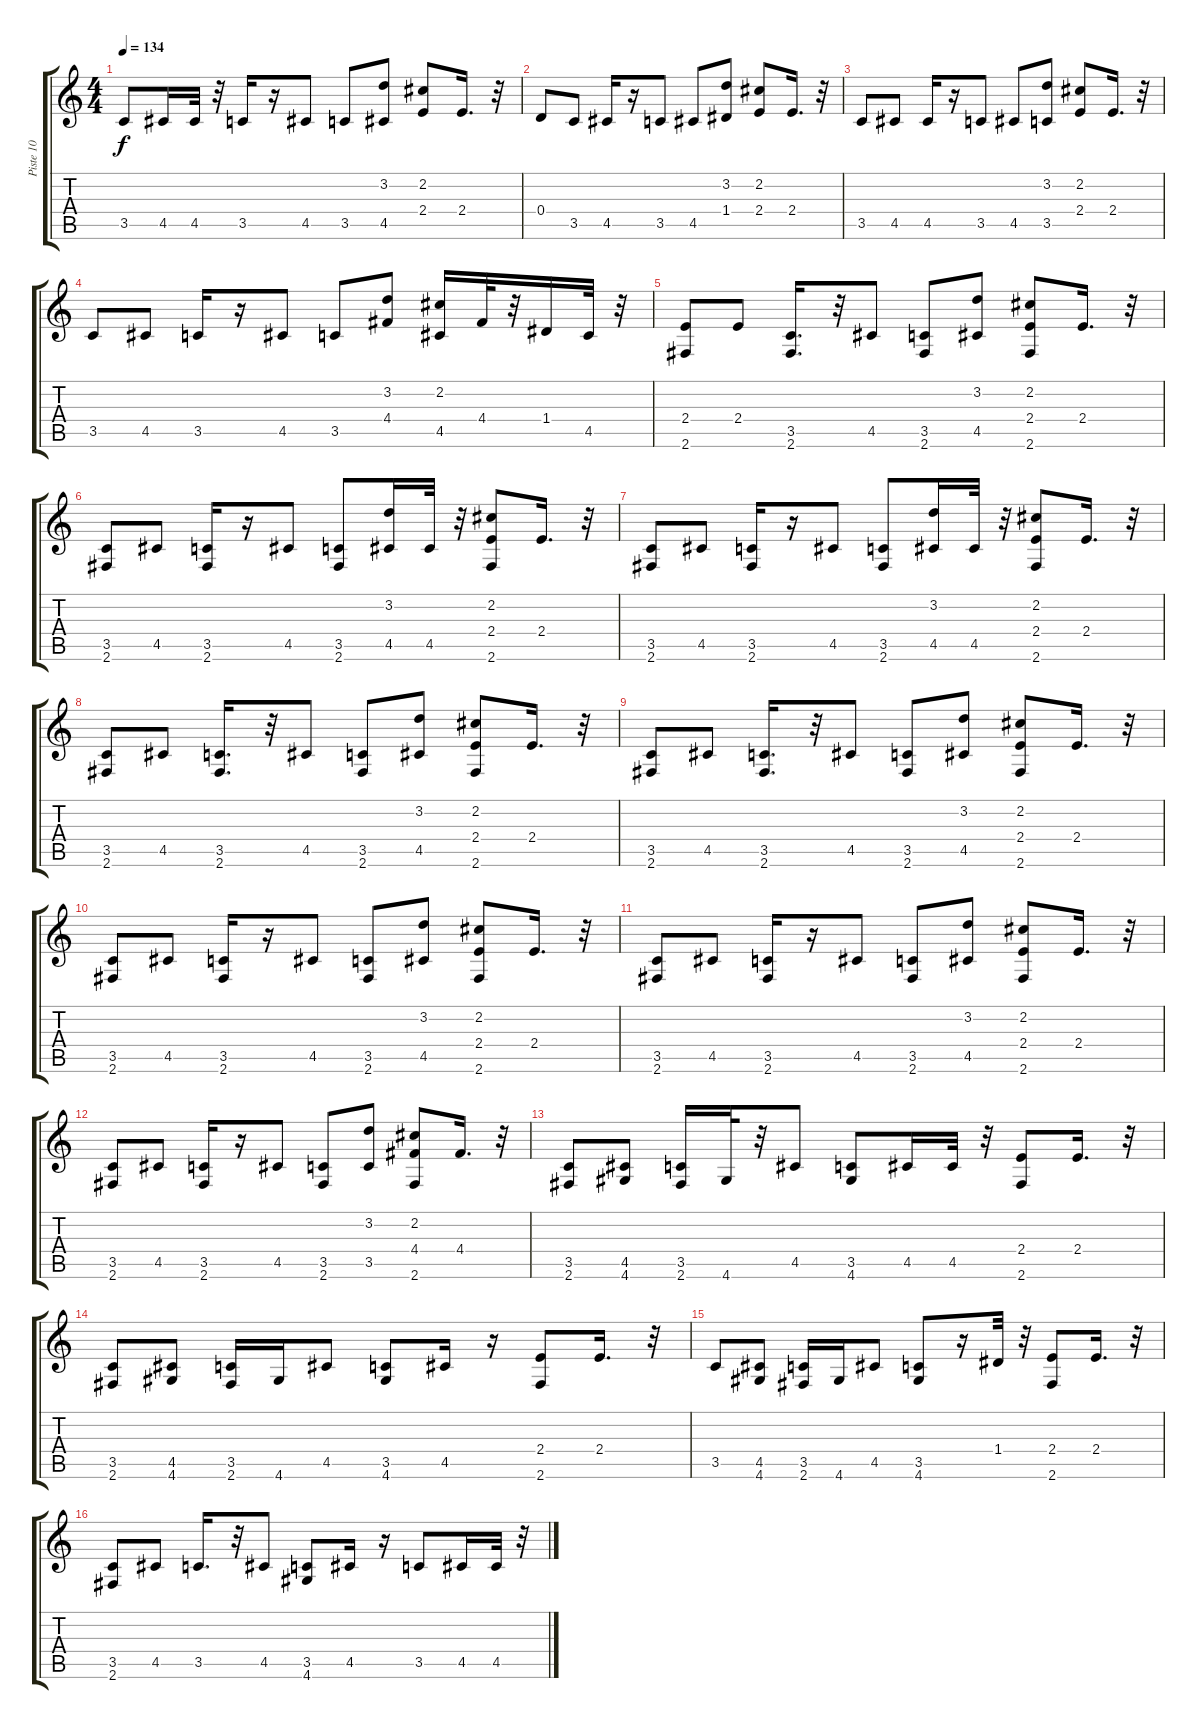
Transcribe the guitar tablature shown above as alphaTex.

\track ("Piste 10" "Piste 10") {instrument acousticbass}
\staff {score tabs}
\tuning (E4 B3 G3 D3 A2 E2) {hide}
\ts (4 4)
\tempo 134
\clef g2
\ks c
3.5.8{dy f} 4.5.16 4.5.32 r.32 3.5.16 r.16 4.5.8 3.5.8 (3.2 4.5).8 (2.2 2.4).8 2.4.16{d} r.32 |
0.4.8 3.5.8 4.5.16 r.16 3.5.8 4.5.8 (3.2 1.4).8 (2.2 2.4).8 2.4.16{d} r.32 |
3.5.8 4.5.8 4.5.16 r.16 3.5.8 4.5.8 (3.2 3.5).8 (2.2 2.4).8 2.4.16{d} r.32 |
3.5.8 4.5.8 3.5.16 r.16 4.5.8 3.5.8 (3.2 4.4).8 (2.2 4.5).16 4.4.32 r.32 1.4.16 4.5.32 r.32 |
(2.4 2.6).8 2.4.8 (3.5 2.6).16{d} r.32 4.5.8 (3.5 2.6).8 (3.2 4.5).8 (2.2 2.4 2.6).8 2.4.16{d} r.32 |
(3.5 2.6).8 4.5.8 (3.5 2.6).16 r.16 4.5.8 (3.5 2.6).8 (3.2 4.5).16 4.5.32 r.32 (2.2 2.4 2.6).8 2.4.16{d} r.32 |
(3.5 2.6).8 4.5.8 (3.5 2.6).16 r.16 4.5.8 (3.5 2.6).8 (3.2 4.5).16 4.5.32 r.32 (2.2 2.4 2.6).8 2.4.16{d} r.32 |
(3.5 2.6).8 4.5.8 (3.5 2.6).16{d} r.32 4.5.8 (3.5 2.6).8 (3.2 4.5).8 (2.2 2.4 2.6).8 2.4.16{d} r.32 |
(3.5 2.6).8 4.5.8 (3.5 2.6).16{d} r.32 4.5.8 (3.5 2.6).8 (3.2 4.5).8 (2.2 2.4 2.6).8 2.4.16{d} r.32 |
(3.5 2.6).8 4.5.8 (3.5 2.6).16 r.16 4.5.8 (3.5 2.6).8 (3.2 4.5).8 (2.2 2.4 2.6).8 2.4.16{d} r.32 |
(3.5 2.6).8 4.5.8 (3.5 2.6).16 r.16 4.5.8 (3.5 2.6).8 (3.2 4.5).8 (2.2 2.4 2.6).8 2.4.16{d} r.32 |
(3.5 2.6).8{volume 7} 4.5.8 (3.5 2.6).16 r.16 4.5.8 (3.5 2.6).8 (3.2 3.5).8 (2.2 4.4 2.6).8 4.4.16{d} r.32 |
(3.5 2.6).8 (4.5 4.6).8 (3.5 2.6).16 4.6.32 r.32 4.5.8 (3.5 4.6).8 4.5.16 4.5.32 r.32 (2.4 2.6).8 2.4.16{d} r.32 |
(3.5 2.6).8 (4.5 4.6).8 (3.5 2.6).16 4.6.16 4.5.8 (3.5 4.6).8 4.5.16 r.16 (2.4 2.6).8 2.4.16{d} r.32 |
3.5.8 (4.5 4.6).8 (3.5 2.6).16 4.6.16 4.5.8 (3.5 4.6).8 r.16 1.4.32 r.32 (2.4 2.6).8 2.4.16{d} r.32 |
(3.5 2.6).8 4.5.8 3.5.16{d} r.32 4.5.8 (3.5 4.6).8 4.5.16 r.16 3.5.8 4.5.16 4.5.32 r.32
